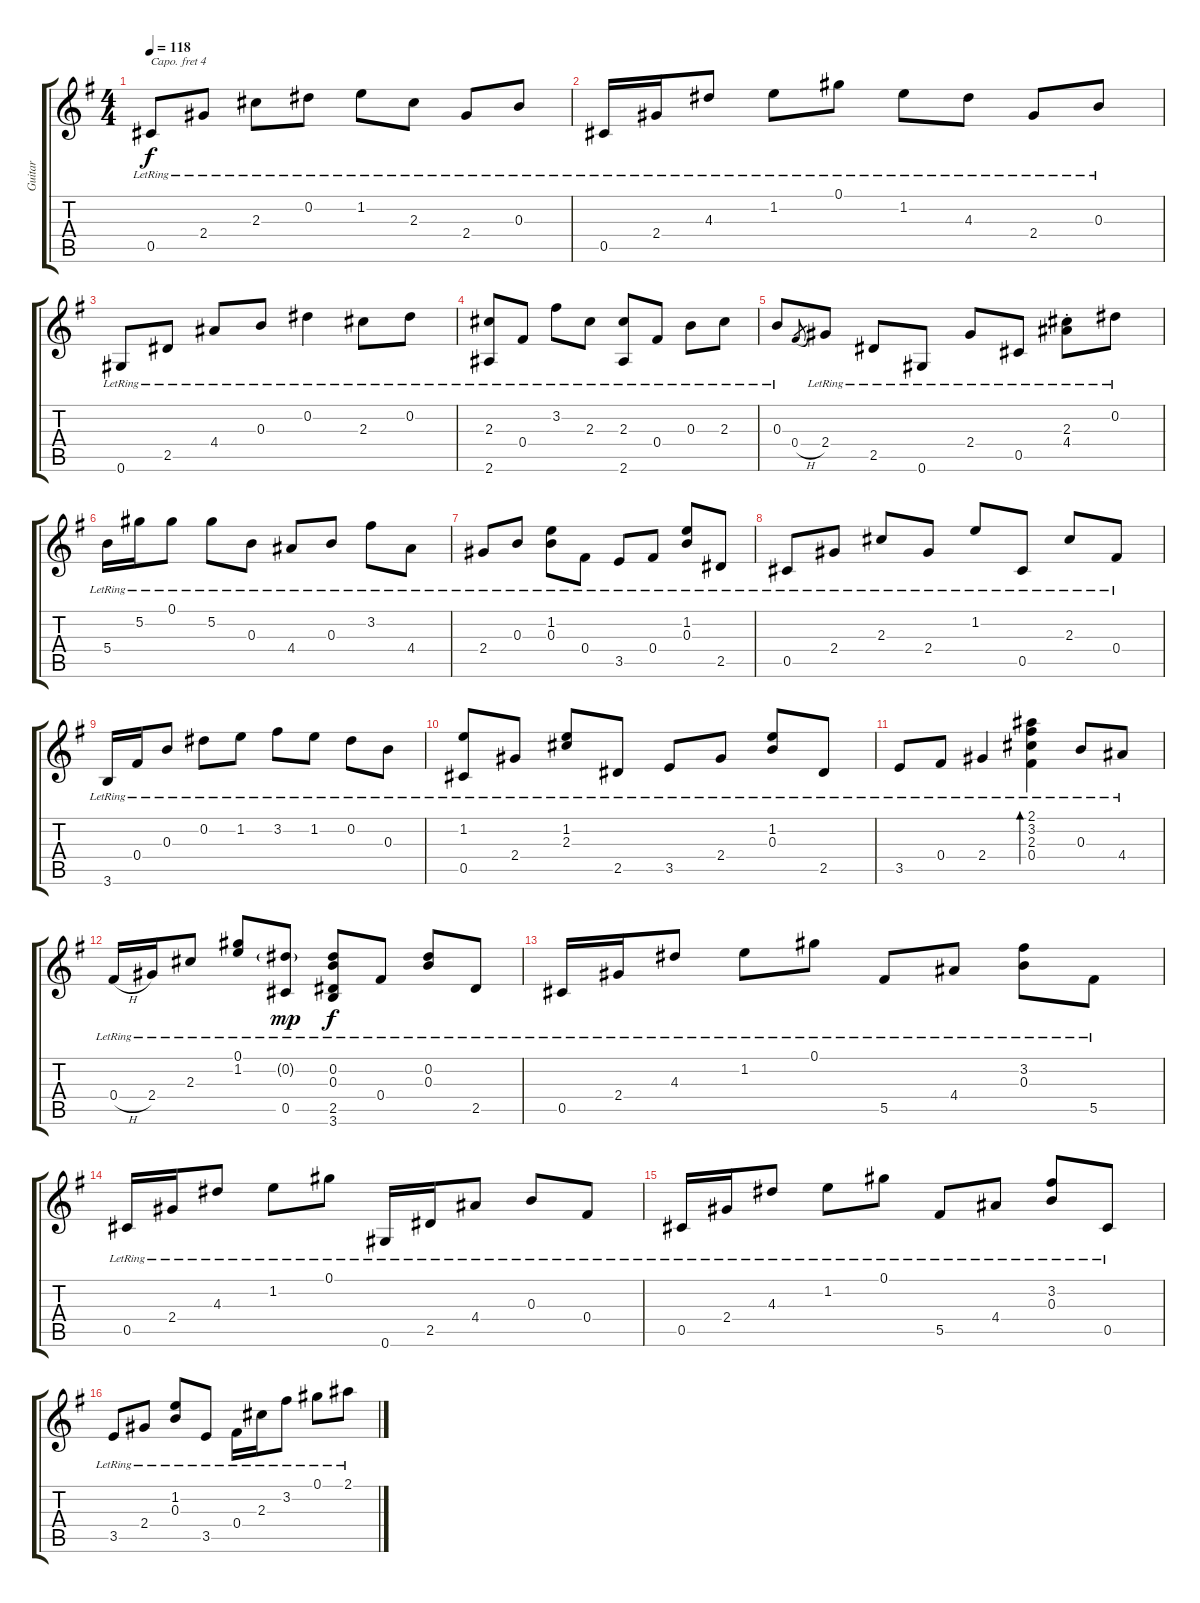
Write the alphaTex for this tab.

\track ("Guitar" "Guitar") {instrument acousticguitarsteel}
\staff {score tabs}
\capo 4
\tuning (E4 B3 G3 D3 A2 E2) {hide}
\ts (4 4)
\tempo 118
\clef g2
\ks eminor
0.5{lr}.8{dy f} 2.4{lr}.8 2.3{lr}.8 0.2{lr}.8 1.2{lr}.8 2.3{lr}.8 2.4{lr}.8 0.3{lr}.8 |
0.5{lr}.16 2.4{lr}.16 4.3{lr}.8 1.2{lr}.8 0.1{lr}.8 1.2{lr}.8 4.3{lr}.8 2.4{lr}.8 0.3{lr}.8 |
0.6{lr}.8 2.5{lr}.8 4.4{lr}.8 0.3{lr}.8 0.2{lr}.4 2.3{lr}.8 0.2{lr}.8 |
(2.3{lr} 2.6{lr}).8 0.4{lr}.8 3.2{lr}.8 2.3{lr}.8 (2.3{lr} 2.6{lr}).8 0.4{lr}.8 0.3{lr}.8 2.3{lr}.8 |
0.3{lr}.8 0.4{h}.8{gr} 2.4{lr}.8 2.5{lr}.8 0.6{lr}.8 2.4{lr}.8 0.5{lr}.8 (2.3{st lr} 4.4{st lr}).8 0.2{lr}.8 |
5.4{lr}.16 5.2{lr}.16 0.1{lr}.8 5.2{lr}.8 0.3{lr}.8 4.4{lr}.8 0.3{lr}.8 3.2{lr}.8 4.4{lr}.8 |
2.4{lr}.8 0.3{lr}.8 (1.2{lr} 0.3{lr}).8 0.4{lr}.8 3.5{lr}.8 0.4{lr}.8 (1.2{lr} 0.3{lr}).8 2.5{lr}.8 |
0.5{lr}.8 2.4{lr}.8 2.3{lr}.8 2.4{lr}.8 1.2{lr}.8 0.5{lr}.8 2.3{lr}.8 0.4{lr}.8 |
3.6{lr}.16 0.4{lr}.16 0.3{lr}.8 0.2{lr}.8 1.2{lr}.8 3.2{lr}.8 1.2{lr}.8 0.2{lr}.8 0.3{lr}.8 |
(1.2{lr} 0.5{lr}).8 2.4{lr}.8 (1.2{lr} 2.3{lr}).8 2.5{lr}.8 3.5{lr}.8 2.4{lr}.8 (1.2{lr} 0.3{lr}).8 2.5{lr}.8 |
3.5{lr}.8 0.4{lr}.8 2.4{lr}.4 (2.1{lr} 3.2{lr} 2.3{lr} 0.4{lr}).4{bd 60} 0.3{lr}.8 4.4{lr}.8 |
0.4{h lr}.16 2.4{lr}.16 2.3{lr}.8 (0.1{lr} 1.2{lr}).8 (0.2{g lr} 0.5{lr}).8{dy mp} (0.2{lr} 0.3{lr} 2.5{lr} 3.6{lr}).8{dy f} 0.4{lr}.8 (0.2{lr} 0.3{lr}).8 2.5{lr}.8 |
0.5{lr}.16 2.4{lr}.16 4.3{lr}.8 1.2{lr}.8 0.1{lr}.8 5.5{lr}.8 4.4{lr}.8 (3.2{lr} 0.3{lr}).8 5.5{lr}.8 |
0.5{lr}.16 2.4{lr}.16 4.3{lr}.8 1.2{lr}.8 0.1{lr}.8 0.6{lr}.16 2.5{lr}.16 4.4{lr}.8 0.3{lr}.8 0.4{lr}.8 |
0.5{lr}.16 2.4{lr}.16 4.3{lr}.8 1.2{lr}.8 0.1{lr}.8 5.5{lr}.8 4.4{lr}.8 (3.2{lr} 0.3{lr}).8 0.5{lr}.8 |
3.5{lr}.8 2.4{lr}.8 (1.2{lr} 0.3{lr}).8 3.5{lr}.8 0.4{lr}.16 2.3{lr}.16 3.2{lr}.8 0.1{lr}.8 2.1{lr}.8
